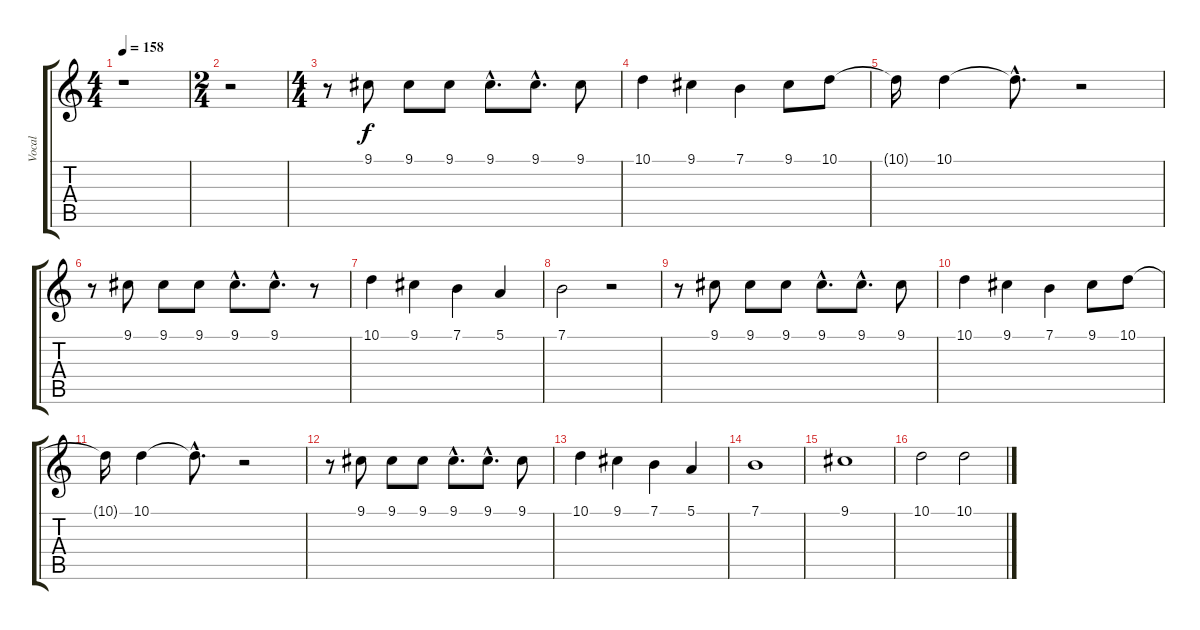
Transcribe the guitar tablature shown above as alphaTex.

\track ("Vocal" "Vocal") {instrument lead6voice}
\staff {score tabs}
\tuning (E4 B3 G3 D3 A2 E2) {hide}
\ts (4 4)
\tempo 158
\clef g2
\ks c
r.1{dy f} |
\ts (2 4)
r.2 |
\ts (4 4)
r.8 9.1.8 9.1.8 9.1.8 9.1{hac}.8{d} 9.1{hac}.8{d} 9.1.8 |
10.1.4 9.1.4 7.1.4 9.1.8 10.1.8 |
10.1{t}.16 10.1.4 10.1{hac t}.8{d} r.2 |
r.8 9.1.8 9.1.8 9.1.8 9.1{hac}.8{d} 9.1{hac}.8{d} r.8 |
10.1.4 9.1.4 7.1.4 5.1.4 |
7.1.2 r.2 |
r.8 9.1.8 9.1.8 9.1.8 9.1{hac}.8{d} 9.1{hac}.8{d} 9.1.8 |
10.1.4 9.1.4 7.1.4 9.1.8 10.1.8 |
10.1{t}.16 10.1.4 10.1{hac t}.8{d} r.2 |
r.8 9.1.8 9.1.8 9.1.8 9.1{hac}.8{d} 9.1{hac}.8{d} 9.1.8 |
10.1.4 9.1.4 7.1.4 5.1.4 |
7.1.1 |
9.1.1 |
10.1.2 10.1.2
